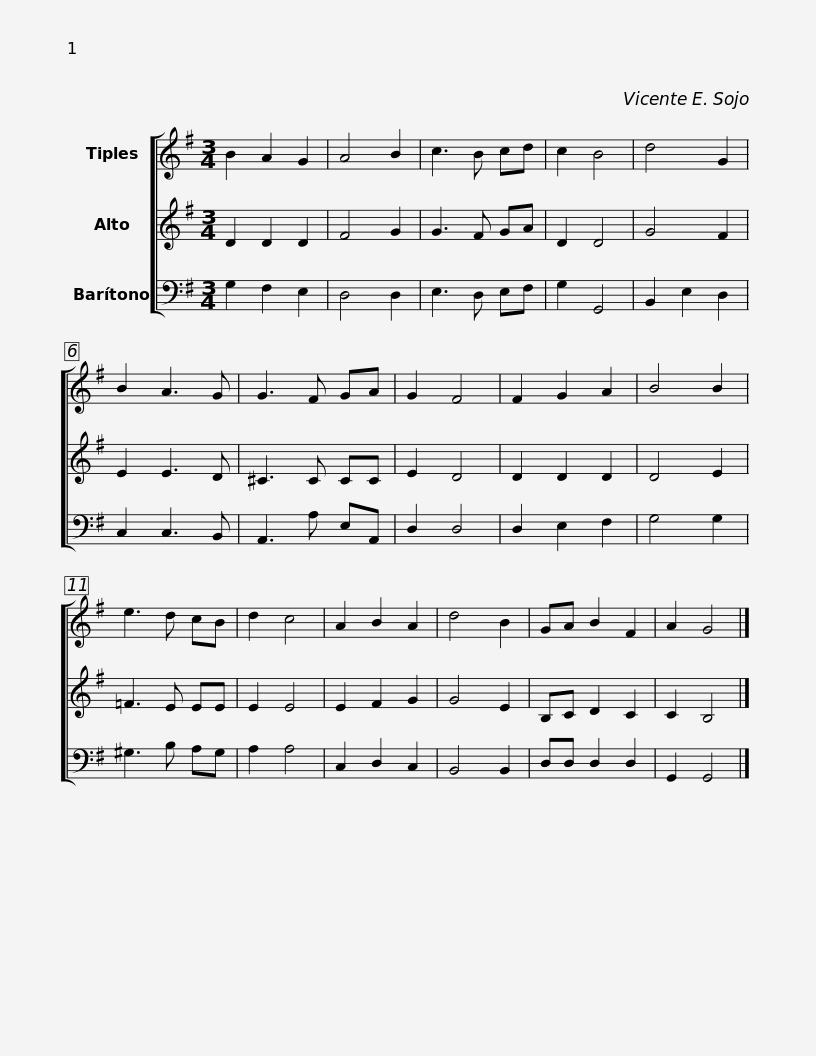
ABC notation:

X:1
%%score [ 1 2 3 ]
L:1/8
M:3/4
I:linebreak $
K:G
V:1 treble
V:2 treble
V:3 bass
V:1
 B2 A2 G2 | A4 B2 | c3 B cd | c2 B4 | d4 G2 | %5
 B2 A3 G | G3 F GA | G2 F4 | F2 G2 A2 | B4 B2 |$ %10
 e3 d cB | d2 c4 | A2 B2 A2 | d4 B2 | GA B2 F2 | %15
 A2 G4 |] %16
V:2
 D2 D2 D2 | F4 G2 | G3 F GA | D2 D4 | G4 F2 | %5
 E2 E3 D | ^C3 C CC | E2 D4 | D2 D2 D2 | D4 E2 |$ %10
 =F3 E EE | E2 E4 | E2 F2 G2 | G4 E2 | B,C D2 C2 | %15
 C2 B,4 |] %16
V:3
 G,2 F,2 E,2 | D,4 D,2 | E,3 D, E,F, | G,2 G,,4 | B,,2 E,2 D,2 | %5
 C,2 C,3 B,, | A,,3 A, E,A,, | D,2 D,4 | D,2 E,2 F,2 | G,4 G,2 |$ %10
 ^G,3 B, A,G, | A,2 A,4 | C,2 D,2 C,2 | B,,4 B,,2 | D,D, D,2 D,2 | %15
 G,,2 G,,4 |] %16
